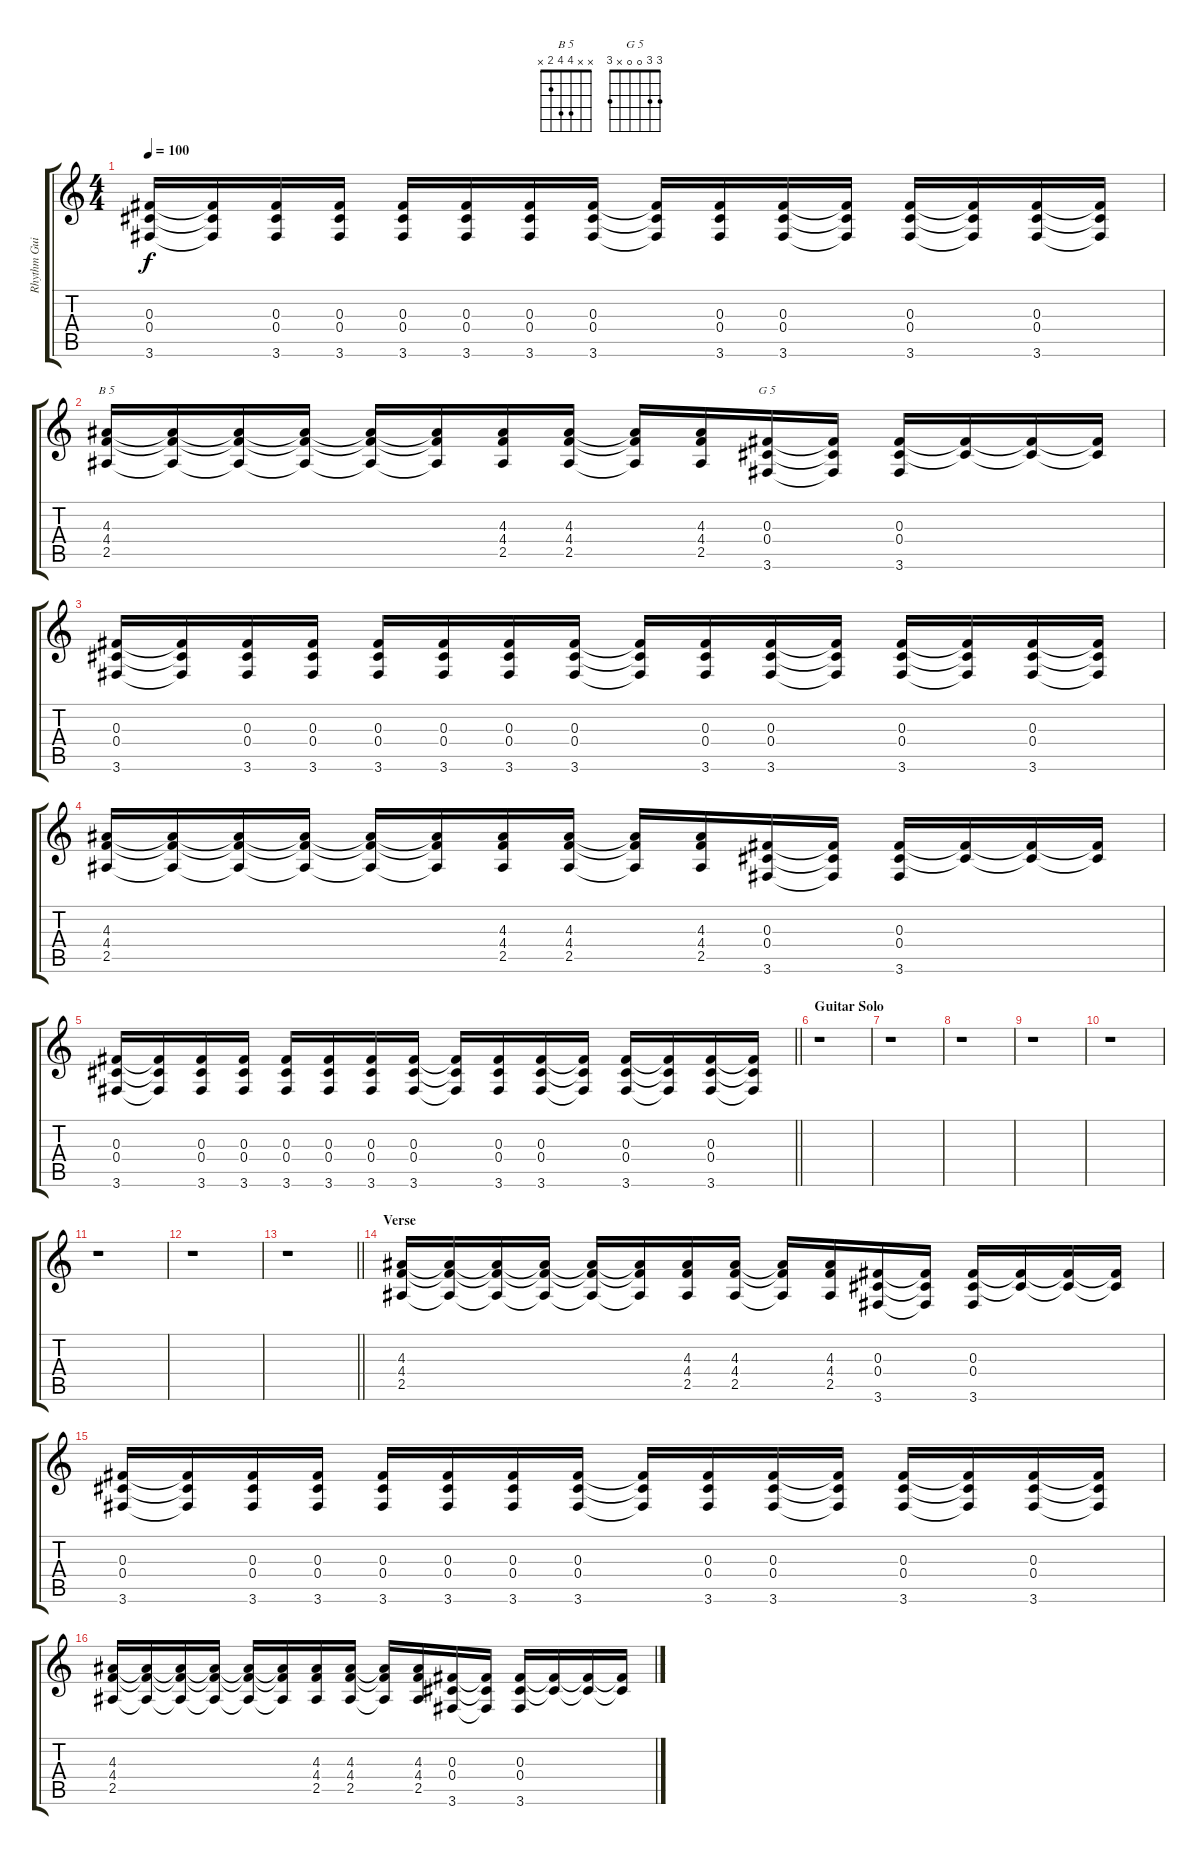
\track ("Rhythm Guitar 1" "Rhythm Gui") {instrument overdrivenguitar}
\staff {score tabs}
\tuning (Eb4 Bb3 Gb3 Db3 Ab2 Eb2) {hide}
\chord ("B 5" x x 4 4 2 x)
\chord ("G 5" 3 3 0 0 x 3)
\ts (4 4)
\tempo 100
\clef g2
\ks c
(0.3 0.4 3.6).16{dy f} (0.3{t} 0.4{t} 3.6{t}).16 (0.3 0.4 3.6).16 (0.3 0.4 3.6).16 (0.3 0.4 3.6).16 (0.3 0.4 3.6).16 (0.3 0.4 3.6).16 (0.3 0.4 3.6).16 (0.3{t} 0.4{t} 3.6{t}).16 (0.3 0.4 3.6).16 (0.3 0.4 3.6).16 (0.3{t} 0.4{t} 3.6{t}).16 (0.3 0.4 3.6).16 (0.3{t} 0.4{t} 3.6{t}).16 (0.3 0.4 3.6).16 (0.3{t} 0.4{t} 3.6{t}).16 |
(4.3 4.4 2.5).16{ch "B 5"} (4.3{t} 4.4{t} 2.5{t}).16 (4.3{t} 4.4{t} 2.5{t}).16 (4.3{t} 4.4{t} 2.5{t}).16 (4.3{t} 4.4{t} 2.5{t}).16 (4.3{t} 4.4{t} 2.5{t}).16 (4.3 4.4 2.5).16 (4.3 4.4 2.5).16 (4.3{t} 4.4{t} 2.5{t}).16 (4.3 4.4 2.5).16 (0.3 0.4 3.6).16{ch "G 5"} (0.3{t} 0.4{t} 3.6{t}).16 (0.3 0.4 3.6).16 (0.3{t} 0.4{t}).16 (0.3{t} 0.4{t}).16 (0.3{t} 0.4{t}).16 |
(0.3 0.4 3.6).16 (0.3{t} 0.4{t} 3.6{t}).16 (0.3 0.4 3.6).16 (0.3 0.4 3.6).16 (0.3 0.4 3.6).16 (0.3 0.4 3.6).16 (0.3 0.4 3.6).16 (0.3 0.4 3.6).16 (0.3{t} 0.4{t} 3.6{t}).16 (0.3 0.4 3.6).16 (0.3 0.4 3.6).16 (0.3{t} 0.4{t} 3.6{t}).16 (0.3 0.4 3.6).16 (0.3{t} 0.4{t} 3.6{t}).16 (0.3 0.4 3.6).16 (0.3{t} 0.4{t} 3.6{t}).16 |
(4.3 4.4 2.5).16 (4.3{t} 4.4{t} 2.5{t}).16 (4.3{t} 4.4{t} 2.5{t}).16 (4.3{t} 4.4{t} 2.5{t}).16 (4.3{t} 4.4{t} 2.5{t}).16 (4.3{t} 4.4{t} 2.5{t}).16 (4.3 4.4 2.5).16 (4.3 4.4 2.5).16 (4.3{t} 4.4{t} 2.5{t}).16 (4.3 4.4 2.5).16 (0.3 0.4 3.6).16 (0.3{t} 0.4{t} 3.6{t}).16 (0.3 0.4 3.6).16 (0.3{t} 0.4{t}).16 (0.3{t} 0.4{t}).16 (0.3{t} 0.4{t}).16 |
\barLineRight lightlight
(0.3 0.4 3.6).16 (0.3{t} 0.4{t} 3.6{t}).16 (0.3 0.4 3.6).16 (0.3 0.4 3.6).16 (0.3 0.4 3.6).16 (0.3 0.4 3.6).16 (0.3 0.4 3.6).16 (0.3 0.4 3.6).16 (0.3{t} 0.4{t} 3.6{t}).16 (0.3 0.4 3.6).16 (0.3 0.4 3.6).16 (0.3{t} 0.4{t} 3.6{t}).16 (0.3 0.4 3.6).16 (0.3{t} 0.4{t} 3.6{t}).16 (0.3 0.4 3.6).16 (0.3{t} 0.4{t} 3.6{t}).16 |
\section ("" "Guitar Solo")
r.1 |
r.1 |
r.1 |
r.1 |
r.1 |
r.1 |
r.1 |
\barLineRight lightlight
r.1 |
\section ("" "Verse")
(4.3 4.4 2.5).16 (4.3{t} 4.4{t} 2.5{t}).16 (4.3{t} 4.4{t} 2.5{t}).16 (4.3{t} 4.4{t} 2.5{t}).16 (4.3{t} 4.4{t} 2.5{t}).16 (4.3{t} 4.4{t} 2.5{t}).16 (4.3 4.4 2.5).16 (4.3 4.4 2.5).16 (4.3{t} 4.4{t} 2.5{t}).16 (4.3 4.4 2.5).16 (0.3 0.4 3.6).16 (0.3{t} 0.4{t} 3.6{t}).16 (0.3 0.4 3.6).16 (0.3{t} 0.4{t}).16 (0.3{t} 0.4{t}).16 (0.3{t} 0.4{t}).16 |
(0.3 0.4 3.6).16 (0.3{t} 0.4{t} 3.6{t}).16 (0.3 0.4 3.6).16 (0.3 0.4 3.6).16 (0.3 0.4 3.6).16 (0.3 0.4 3.6).16 (0.3 0.4 3.6).16 (0.3 0.4 3.6).16 (0.3{t} 0.4{t} 3.6{t}).16 (0.3 0.4 3.6).16 (0.3 0.4 3.6).16 (0.3{t} 0.4{t} 3.6{t}).16 (0.3 0.4 3.6).16 (0.3{t} 0.4{t} 3.6{t}).16 (0.3 0.4 3.6).16 (0.3{t} 0.4{t} 3.6{t}).16 |
(4.3 4.4 2.5).16 (4.3{t} 4.4{t} 2.5{t}).16 (4.3{t} 4.4{t} 2.5{t}).16 (4.3{t} 4.4{t} 2.5{t}).16 (4.3{t} 4.4{t} 2.5{t}).16 (4.3{t} 4.4{t} 2.5{t}).16 (4.3 4.4 2.5).16 (4.3 4.4 2.5).16 (4.3{t} 4.4{t} 2.5{t}).16 (4.3 4.4 2.5).16 (0.3 0.4 3.6).16 (0.3{t} 0.4{t} 3.6{t}).16 (0.3 0.4 3.6).16 (0.3{t} 0.4{t}).16 (0.3{t} 0.4{t}).16 (0.3{t} 0.4{t}).16
